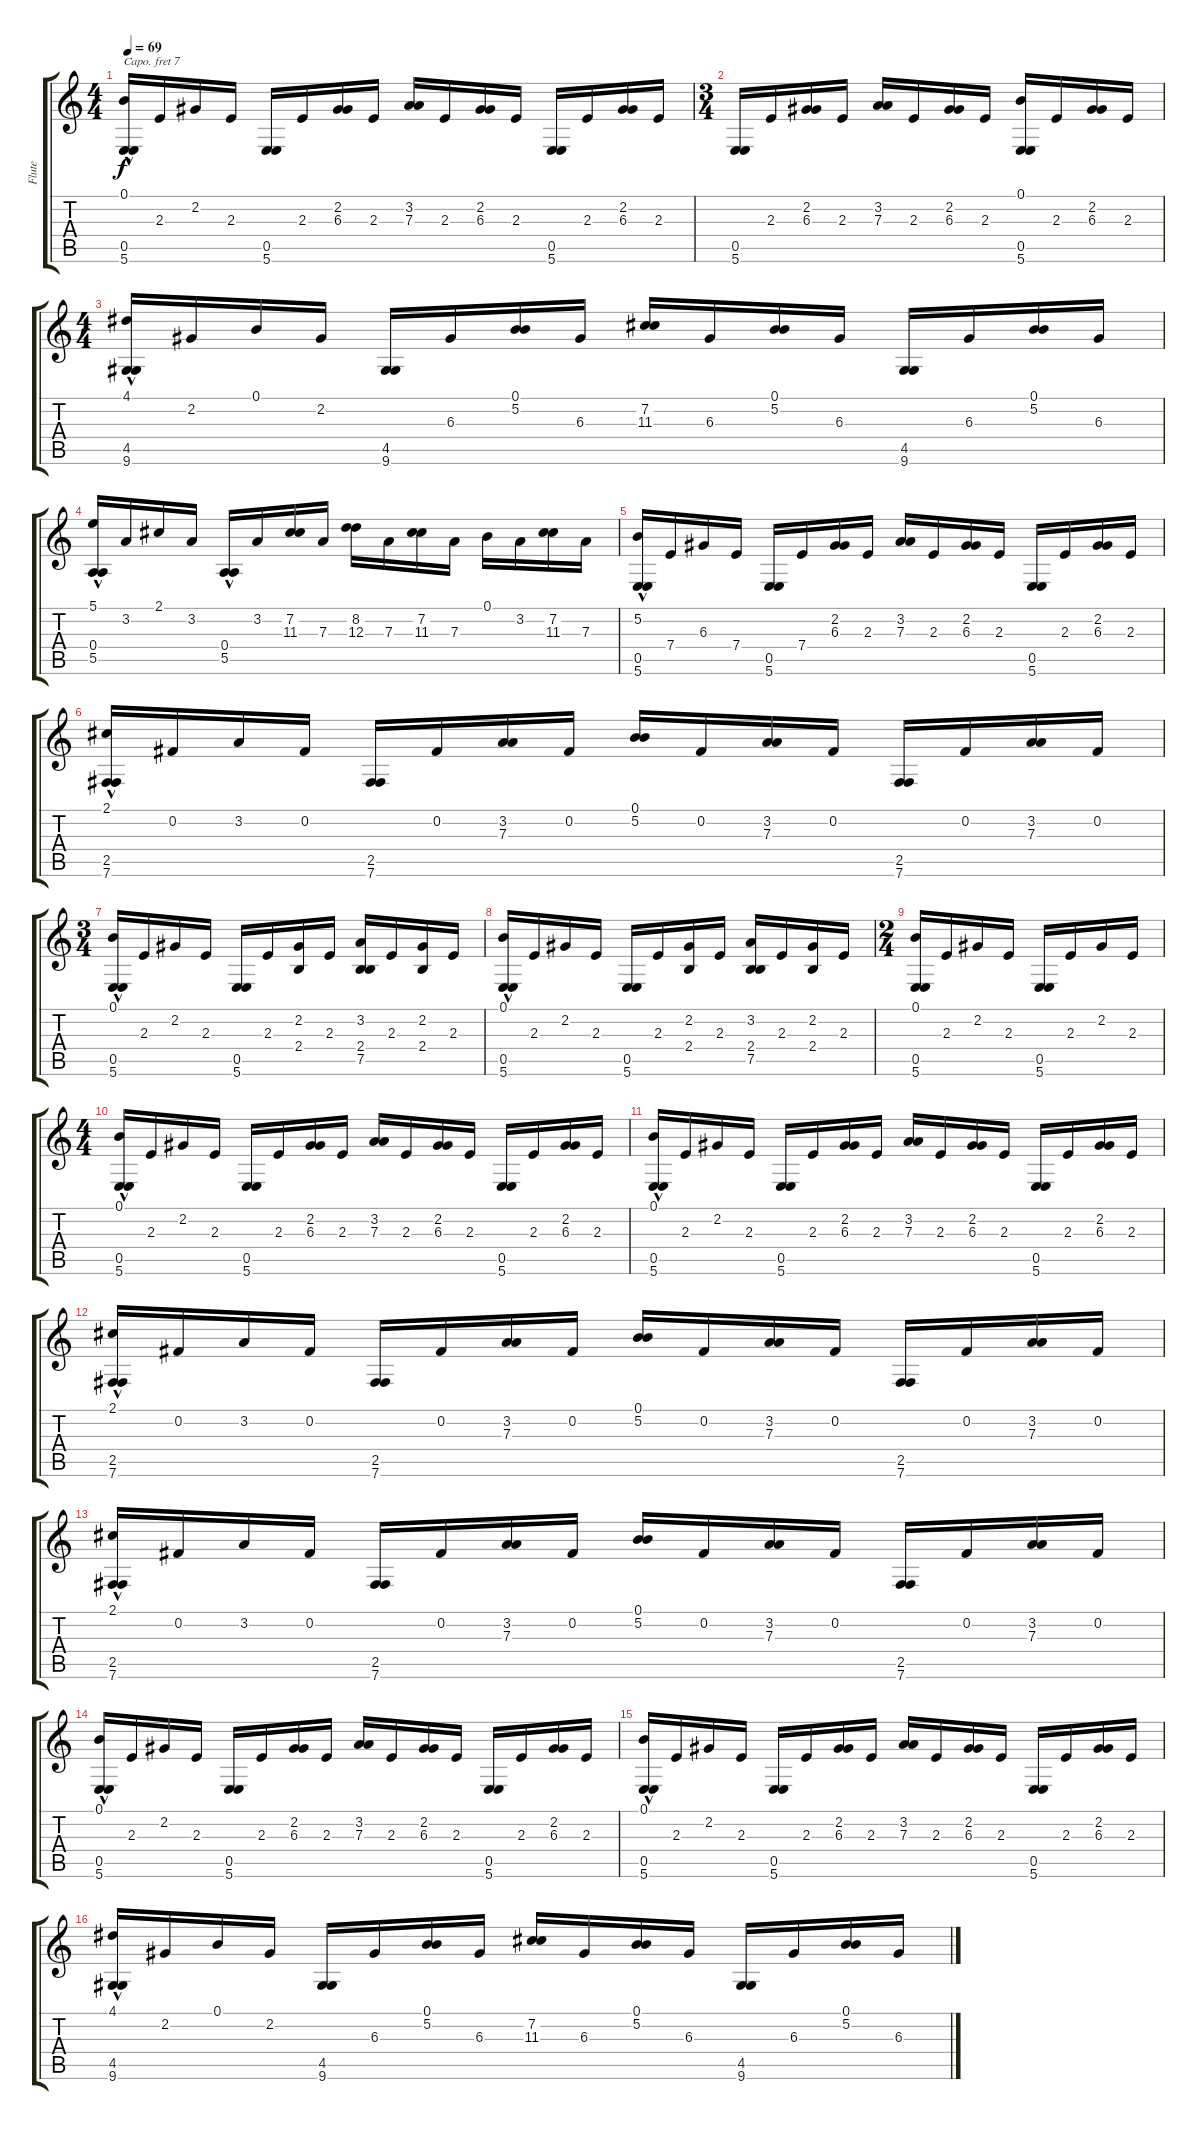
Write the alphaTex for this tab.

\track ("Flute" "Flute") {instrument piccolo}
\staff {score tabs}
\capo 7
\tuning (E4 B3 G3 D3 A2 E2) {hide}
\ts (4 4)
\tempo 69
\clef g2
\ks c
(0.1{hac} 0.5 5.6).16{dy f} 2.3.16 2.2.16 2.3.16 (0.5 5.6).16 2.3.16 (2.2 6.3).16 2.3.16 (3.2 7.3).16 2.3.16 (2.2 6.3).16 2.3.16 (0.5 5.6).16 2.3.16 (2.2 6.3).16 2.3.16 |
\ts (3 4)
(0.5 5.6).16 2.3.16 (2.2 6.3).16 2.3.16 (3.2 7.3).16 2.3.16 (2.2 6.3).16 2.3.16 (0.1 0.5 5.6).16 2.3.16 (2.2 6.3).16 2.3.16 |
\ts (4 4)
(4.1{hac} 4.5 9.6).16 2.2.16 0.1.16 2.2.16 (4.5 9.6).16 6.3.16 (0.1 5.2).16 6.3.16 (7.2 11.3).16 6.3.16 (0.1 5.2).16 6.3.16 (4.5 9.6).16 6.3.16 (0.1 5.2).16 6.3.16 |
(5.1{hac} 0.4 5.5).16 3.2.16 2.1.16 3.2.16 (0.4{hac} 5.5{hac}).16 3.2.16 (7.2 11.3).16 7.3.16 (8.2 12.3).16 7.3.16 (7.2 11.3).16 7.3.16 0.1.16 3.2.16 (7.2 11.3).16 7.3.16 |
(5.2{hac} 0.5 5.6).16 7.4.16 6.3.16 7.4.16 (0.5 5.6).16 7.4.16 (2.2 6.3).16 2.3.16 (3.2 7.3).16 2.3.16 (2.2 6.3).16 2.3.16 (0.5 5.6).16 2.3.16 (2.2 6.3).16 2.3.16 |
(2.1{hac} 2.5 7.6).16 0.2.16 3.2.16 0.2.16 (2.5 7.6).16 0.2.16 (3.2 7.3).16 0.2.16 (0.1 5.2).16 0.2.16 (3.2 7.3).16 0.2.16 (2.5 7.6).16 0.2.16 (3.2 7.3).16 0.2.16 |
\ts (3 4)
(0.1{hac} 0.5 5.6).16 2.3.16 2.2.16 2.3.16 (0.5 5.6).16 2.3.16 (2.2 2.4).16 2.3.16 (3.2 2.4 7.5).16 2.3.16 (2.2 2.4).16 2.3.16 |
(0.1{hac} 0.5 5.6).16 2.3.16 2.2.16 2.3.16 (0.5 5.6).16 2.3.16 (2.2 2.4).16 2.3.16 (3.2 2.4 7.5).16 2.3.16 (2.2 2.4).16 2.3.16 |
\ts (2 4)
(0.1 0.5 5.6).16 2.3.16 2.2.16 2.3.16 (0.5 5.6).16 2.3.16 2.2.16 2.3.16 |
\ts (4 4)
(0.1{hac} 0.5 5.6).16 2.3.16 2.2.16 2.3.16 (0.5 5.6).16 2.3.16 (2.2 6.3).16 2.3.16 (3.2 7.3).16 2.3.16 (2.2 6.3).16 2.3.16 (0.5 5.6).16 2.3.16 (2.2 6.3).16 2.3.16 |
(0.1{hac} 0.5 5.6).16 2.3.16 2.2.16 2.3.16 (0.5 5.6).16 2.3.16 (2.2 6.3).16 2.3.16 (3.2 7.3).16 2.3.16 (2.2 6.3).16 2.3.16 (0.5 5.6).16 2.3.16 (2.2 6.3).16 2.3.16 |
(2.1{hac} 2.5 7.6).16 0.2.16 3.2.16 0.2.16 (2.5 7.6).16 0.2.16 (3.2 7.3).16 0.2.16 (0.1 5.2).16 0.2.16 (3.2 7.3).16 0.2.16 (2.5 7.6).16 0.2.16 (3.2 7.3).16 0.2.16 |
(2.1{hac} 2.5 7.6).16 0.2.16 3.2.16 0.2.16 (2.5 7.6).16 0.2.16 (3.2 7.3).16 0.2.16 (0.1 5.2).16 0.2.16 (3.2 7.3).16 0.2.16 (2.5 7.6).16 0.2.16 (3.2 7.3).16 0.2.16 |
(0.1{hac} 0.5 5.6).16 2.3.16 2.2.16 2.3.16 (0.5 5.6).16 2.3.16 (2.2 6.3).16 2.3.16 (3.2 7.3).16 2.3.16 (2.2 6.3).16 2.3.16 (0.5 5.6).16 2.3.16 (2.2 6.3).16 2.3.16 |
(0.1{hac} 0.5 5.6).16 2.3.16 2.2.16 2.3.16 (0.5 5.6).16 2.3.16 (2.2 6.3).16 2.3.16 (3.2 7.3).16 2.3.16 (2.2 6.3).16 2.3.16 (0.5 5.6).16 2.3.16 (2.2 6.3).16 2.3.16 |
(4.1{hac} 4.5 9.6).16 2.2.16 0.1.16 2.2.16 (4.5 9.6).16 6.3.16 (0.1 5.2).16 6.3.16 (7.2 11.3).16 6.3.16 (0.1 5.2).16 6.3.16 (4.5 9.6).16 6.3.16 (0.1 5.2).16 6.3.16
